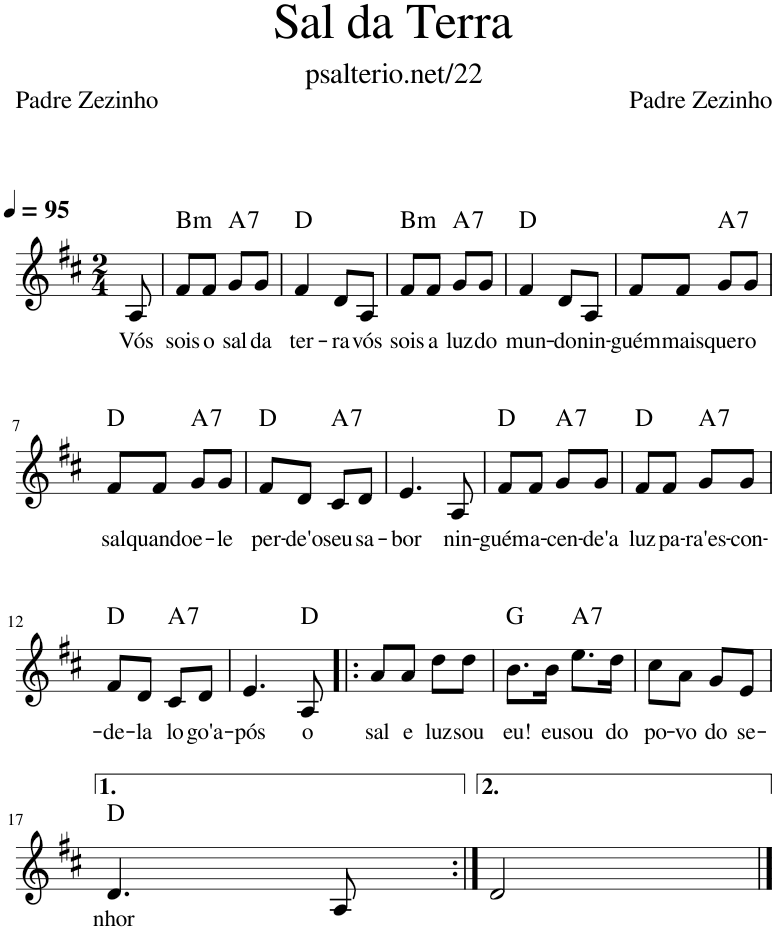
**kern	**text	**harte
*part1	*part1	*part1
*staff1	*staff1	*
*I"Piano	*	*
*I'Pno.	*	*
*clefG2	*	*
*k[f#c#]	*	*
*M2/4	*	*
*MM95	*	*
=1	=1	=1
!	!LO:LY:b	!
8A/	Vós	.
=2	=2	=2
!	!LO:LY:b	!LO:H:kt=m
8f#/L	sois	B:min
!	!LO:LY:b	!
8f#/J	o	.
!	!LO:LY:b	!LO:H:kt=7
8g/L	sal	A:7
!	!LO:LY:b	!
8g/J	da	.
=3	=3	=3
!	!LO:LY:b	!
4f#/	ter-	D:maj
!	!LO:LY:b	!
8d/L	-ra	.
!	!LO:LY:b	!
8A/J	vós	.
=4	=4	=4
!	!LO:LY:b	!LO:H:kt=m
8f#/L	sois	B:min
!	!LO:LY:b	!
8f#/J	a	.
!	!LO:LY:b	!LO:H:kt=7
8g/L	luz	A:7
!	!LO:LY:b	!
8g/J	do	.
=5	=5	=5
!	!LO:LY:b	!
4f#/	mun-	D:maj
!	!LO:LY:b	!
8d/L	-do	.
!	!LO:LY:b	!
8A/J	nin-	.
=6	=6	=6
!	!LO:LY:b	!
8f#/L	-guém	.
!	!LO:LY:b	!
8f#/J	mais	.
!	!LO:LY:b	!LO:H:kt=7
8g/L	quer	A:7
!	!LO:LY:b	!
8g/J	o	.
!!LO:LB:g=z
=7	=7	=7
!	!LO:LY:b	!
8f#/L	sal	D:maj
!	!LO:LY:b	!
8f#/J	quando	.
!	!LO:LY:b	!LO:H:kt=7
8g/L	e-	A:7
!	!LO:LY:b	!
8g/J	-le	.
=8	=8	=8
!	!LO:LY:b	!
8f#/L	per-	D:maj
!	!LO:LY:b	!
8d/J	-de'o	.
!	!LO:LY:b	!LO:H:kt=7
8c#/L	seu	A:7
!	!LO:LY:b	!
8d/J	sa-	.
=9	=9	=9
!	!LO:LY:b	!
4.e/	-bor	.
!	!LO:LY:b	!
8A/	nin-	.
=10	=10	=10
!	!LO:LY:b	!
8f#/L	-guém	D:maj
!	!LO:LY:b	!
8f#/J	a-	.
!	!LO:LY:b	!LO:H:kt=7
8g/L	-cen-	A:7
!	!LO:LY:b	!
8g/J	-de'a	.
=11	=11	=11
!	!LO:LY:b	!
8f#/L	luz	D:maj
!	!LO:LY:b	!
8f#/J	pa-	.
!	!LO:LY:b	!LO:H:kt=7
8g/L	-ra'es-	A:7
!	!LO:LY:b	!
8g/J	-con-	.
!!LO:LB:g=z
=12	=12	=12
!	!LO:LY:b	!
8f#/L	-de-	D:maj
!	!LO:LY:b	!
8d/J	-la	.
!	!LO:LY:b	!LO:H:kt=7
8c#/L	lo	A:7
!	!LO:LY:b	!
8d/J	go'a-	.
=13	=13	=13
!	!LO:LY:b	!
4.e/	-pós	.
!	!LO:LY:b	!
8A/	o	D:maj
=14!|:	=14!|:	=14!|:
!	!LO:LY:b	!
8a/L	sal	.
!	!LO:LY:b	!
8a/J	e	.
!	!LO:LY:b	!
8dd\L	luz	.
!	!LO:LY:b	!
8dd\J	sou	.
=15	=15	=15
!	!LO:LY:b	!
8.b\L	eu!	G:maj
!	!LO:LY:b	!
16b\Jk	eu	.
!	!LO:LY:b	!LO:H:kt=7
8.ee\L	sou	A:7
!	!LO:LY:b	!
16dd\Jk	do	.
=16	=16	=16
!	!LO:LY:b	!
8cc#\L	po-	.
!	!LO:LY:b	!
8a\J	-vo	.
!	!LO:LY:b	!
8g/L	do	.
!	!LO:LY:b	!
8e/J	se-	.
!!LO:LB:g=z
=17	=17	=17
!	!LO:LY:b	!
4.d/	-nhor	D:maj
8A/	.	.
=18:|!	=18:|!	=18:|!
2d/	.	.
==	==	==
*-	*-	*-
